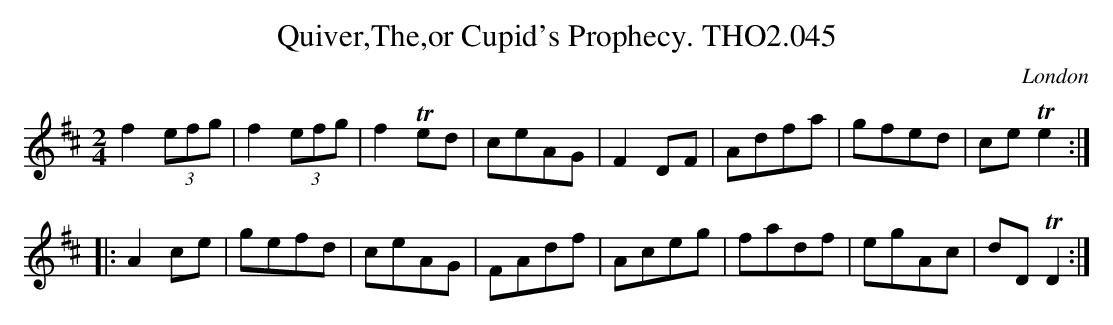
X:1
T:Quiver,The,or Cupid's Prophecy. THO2.045
O:London
M:2/4
L:1/8
K:D
f2 (3efg|f2 (3efg|f2 Ted|ceAG|F2 DF|Adfa|gfed|ce Te2:|
|:A2 ce|gefd|ceAG|FAdf|Aceg|fadf|egAc|dD TD2:|
